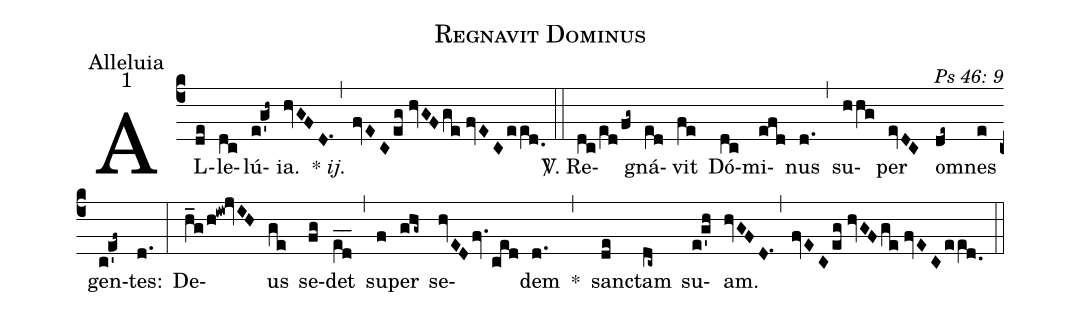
name: Regnavit Dominus;
office-part: Alleluia;
mode: 1;
commentary: Ps 46: 9;
%%
(c4) AL(de)le(dc)lú(e!g'h~)ia.(hvGFD.1) {*}~<i>ij.</i>(,) (fvECeg//hvGFge//fvECee[ll:1]d.0) (::)
<sp>V/</sp>. Re(dc/e[ll:1]d/fg~)gná(e[ll:1]d)vit(fe) Dó(dc)mi(efd)nus(d.) (,) su(hhg)per(evDC) om(de~)nes(e) gen(c!e'f~)tes:(d.) (:)
De(h_g/h!iw!jvIH)us(ge) se(fg)det(e_[ll:1]d_) (,) su(f)per(ghg~) se(hvEDfv.ced)dem(d.) *(,) sanc(de)tam(dc~) su(e!g'h)am.(hvGFD.1) (,) (fvECeg//hvGFge//fvECee[ll:1]d.0) (::)
